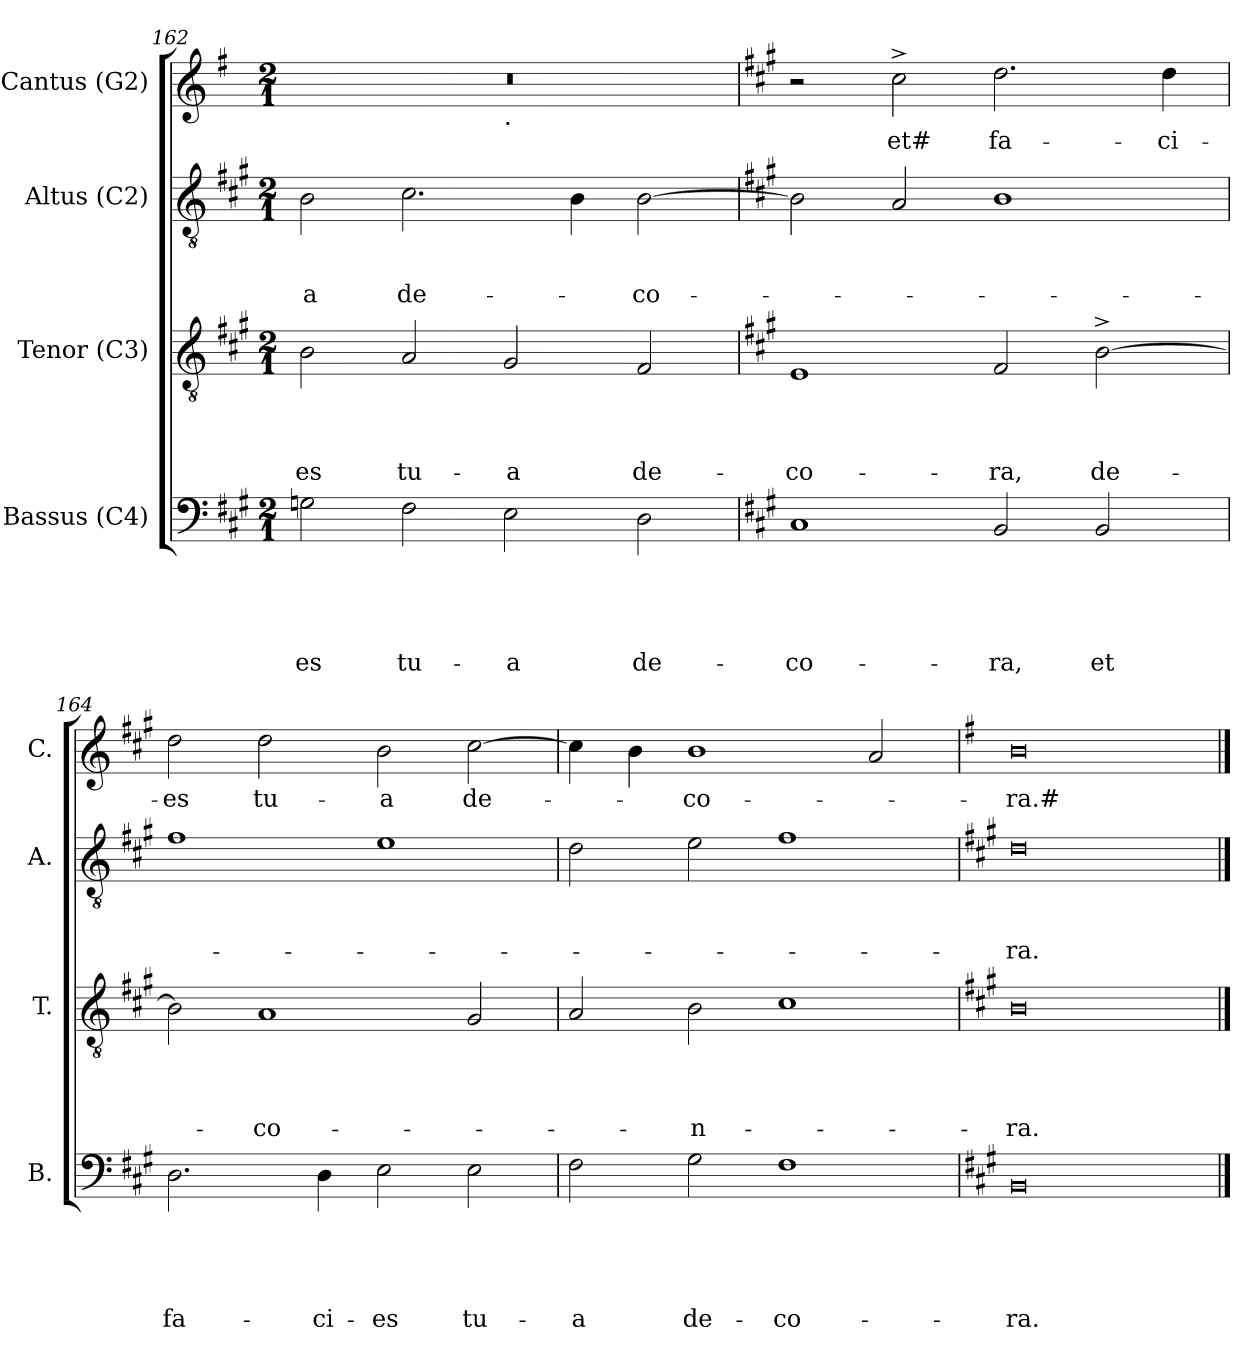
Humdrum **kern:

**kern	**text	**text	**text	**text	**text	**kern	**text	**text	**text	**text	**kern	**text	**text	**text	**kern	**text
*part4	*part4	*part4	*part4	*part4	*part4	*part3	*part3	*part3	*part3	*part3	*part2	*part2	*part2	*part2	*part1	*part1
*staff4	*staff4	*staff4	*staff4	*staff4	*staff4	*staff3	*staff3	*staff3	*staff3	*staff3	*staff2	*staff2	*staff2	*staff2	*staff1	*staff1
*I"Bassus (C4)	*	*	*	*	*	*I"Tenor (C3)	*	*	*	*	*I"Altus (C2)	*	*	*	*I"Cantus (G2)	*
*I'B.	*	*	*	*	*	*I'T.	*	*	*	*	*I'A.	*	*	*	*I'C.	*
*clefF4	*	*	*	*	*	*clefGv2	*	*	*	*	*clefGv2	*	*	*	*clefG2	*
*k[f#c#g#]	*	*	*	*	*	*k[f#c#g#]	*	*	*	*	*k[f#c#g#]	*	*	*	*k[f#]	*
*A:	*	*	*	*	*	*A:	*	*	*	*	*A:	*	*	*	*G:	*
*M2/1	*	*	*	*	*	*M2/1	*	*	*	*	*M2/1	*	*	*	*M2/1	*
=162	=162	=162	=162	=162	=162	=162	=162	=162	=162	=162	=162	=162	=162	=162	=162	=162
!	!	!	!	!	!LO:LY:b	!	!	!	!	!LO:LY:b	!	!	!	!LO:LY:b	!	!
*	*	*	*	*	*	*	*	*	*	*	*	*	*	*	*^	*
2Gn\	.	.	.	.	-es	2B\	.	.	.	-es	2B\	.	.	-a	0r	1ryy	.
!	!	!	!	!	!LO:LY:b	!	!	!	!	!LO:LY:b	!	!	!	!LO:LY:b	!	!	!
2F#\	.	.	.	.	tu-	2A/	.	.	.	tu-	2.c#\	.	.	de-	.	.	.
!	!	!	!	!	!	!	!	!	!	!	!	!	!	!	!	!LO:TX:b:t=.	!
!	!	!	!	!	!LO:LY:b	!	!	!	!	!LO:LY:b	!	!	!	!	!	!	!
2E\	.	.	.	.	-a	2G#/	.	.	.	-a	.	.	.	.	.	1ryy	.
.	.	.	.	.	.	.	.	.	.	.	4B\	.	.	.	.	.	.
!	!	!	!	!	!LO:LY:b	!	!	!	!	!LO:LY:b	!	!	!	!LO:LY:b	!	!	!
2D\	.	.	.	.	de-	2F#/	.	.	.	de-	[>2B\	.	.	-co-	.	.	.
*	*	*	*	*	*	*	*	*	*	*	*	*	*	*	*v	*v	*
!!LO:PB:g=z
=163	=163	=163	=163	=163	=163	=163	=163	=163	=163	=163	=163	=163	=163	=163	=163	=163
*	*	*	*	*	*	*	*	*	*	*	*	*	*	*	*k[f#c#g#]	*
*	*	*	*	*	*	*	*	*	*	*	*	*	*	*	*A:	*
*	*	*	*	*	*	*	*	*	*	*	*	*	*	*	*^	*
!	!	!	!	!	!LO:LY:b	!	!	!	!	!LO:LY:b	!	!	!	!	!	!	!
*	*	*	*	*	*	*	*	*	*	*	*	*	*	*	*v	*v	*
1C#	.	.	.	.	-co-	1E	.	.	.	-co-	2B\]	.	.	.	2r	.
!	!	!	!	!	!	!	!	!	!	!	!	!	!	!	!	!LO:LY:b
.	.	.	.	.	.	.	.	.	.	.	2A/	.	.	.	2cc#^>\	et#
!	!	!	!	!	!LO:LY:b	!	!	!	!	!LO:LY:b	!	!	!	!	!	!LO:LY:b
2BB/	.	.	.	.	-ra,	2F#/	.	.	.	-ra,	1B	.	.	.	2.dd\	fa-
!	!	!	!	!	!LO:LY:b	!	!	!	!	!LO:LY:b	!	!	!	!	!	!
2BB/	.	.	.	.	et	[>2B^>\	.	.	.	de-	.	.	.	.	.	.
!	!	!	!	!	!	!	!	!	!	!	!	!	!	!	!	!LO:LY:b
.	.	.	.	.	.	.	.	.	.	.	.	.	.	.	4dd\	-ci-
=164	=164	=164	=164	=164	=164	=164	=164	=164	=164	=164	=164	=164	=164	=164	=164	=164
!	!	!	!	!	!LO:LY:b	!	!	!	!	!	!	!	!	!	!	!LO:LY:b
2.D\	.	.	.	.	fa-	2B\]	.	.	.	.	1f#	.	.	.	2dd\	-es
!	!	!	!	!	!	!	!	!	!	!LO:LY:b	!	!	!	!	!	!LO:LY:b
.	.	.	.	.	.	1A	.	.	.	-co-	.	.	.	.	2dd\	tu-
!	!	!	!	!	!LO:LY:b	!	!	!	!	!	!	!	!	!	!	!
4D\	.	.	.	.	-ci-	.	.	.	.	.	.	.	.	.	.	.
!	!	!	!	!	!LO:LY:b	!	!	!	!	!	!	!	!	!	!	!LO:LY:b
2E\	.	.	.	.	-es	.	.	.	.	.	1e	.	.	.	2b\	-a
!	!	!	!	!	!LO:LY:b	!	!	!	!	!	!	!	!	!	!	!LO:LY:b
2E\	.	.	.	.	tu-	2G#/	.	.	.	.	.	.	.	.	[>2cc#\	de-
=165	=165	=165	=165	=165	=165	=165	=165	=165	=165	=165	=165	=165	=165	=165	=165	=165
!	!	!	!	!	!LO:LY:b	!	!	!	!	!	!	!	!	!	!	!
2F#\	.	.	.	.	-a	2A/	.	.	.	.	2d\	.	.	.	4cc#\]	.
.	.	.	.	.	.	.	.	.	.	.	.	.	.	.	4b\	.
!	!	!	!	!	!LO:LY:b	!	!	!	!	!LO:LY:b:rj	!	!	!	!	!	!LO:LY:b
2G#\	.	.	.	.	de-	2B\	.	.	.	-n-	2e\	.	.	.	1b	-co-
!	!	!	!	!	!LO:LY:b	!	!	!	!	!	!	!	!	!	!	!
1F#	.	.	.	.	-co-	1c#	.	.	.	.	1f#	.	.	.	.	.
.	.	.	.	.	.	.	.	.	.	.	.	.	.	.	2a/	.
=166	=166	=166	=166	=166	=166	=166	=166	=166	=166	=166	=166	=166	=166	=166	=166	=166
*	*	*	*	*	*	*	*	*	*	*	*	*	*	*	*k[f#]	*
*	*	*	*	*	*	*	*	*	*	*	*	*	*	*	*G:	*
!	!	!	!	!	!LO:LY:b	!	!	!	!	!LO:LY:b	!	!	!	!LO:LY:b	!	!LO:LY:b:rj
0BB	.	.	.	.	-ra.	0B	.	.	.	-ra.	0d	.	.	-ra.	0b	-ra.#
==	==	==	==	==	==	==	==	==	==	==	==	==	==	==	==	==
*-	*-	*-	*-	*-	*-	*-	*-	*-	*-	*-	*-	*-	*-	*-	*-	*-
